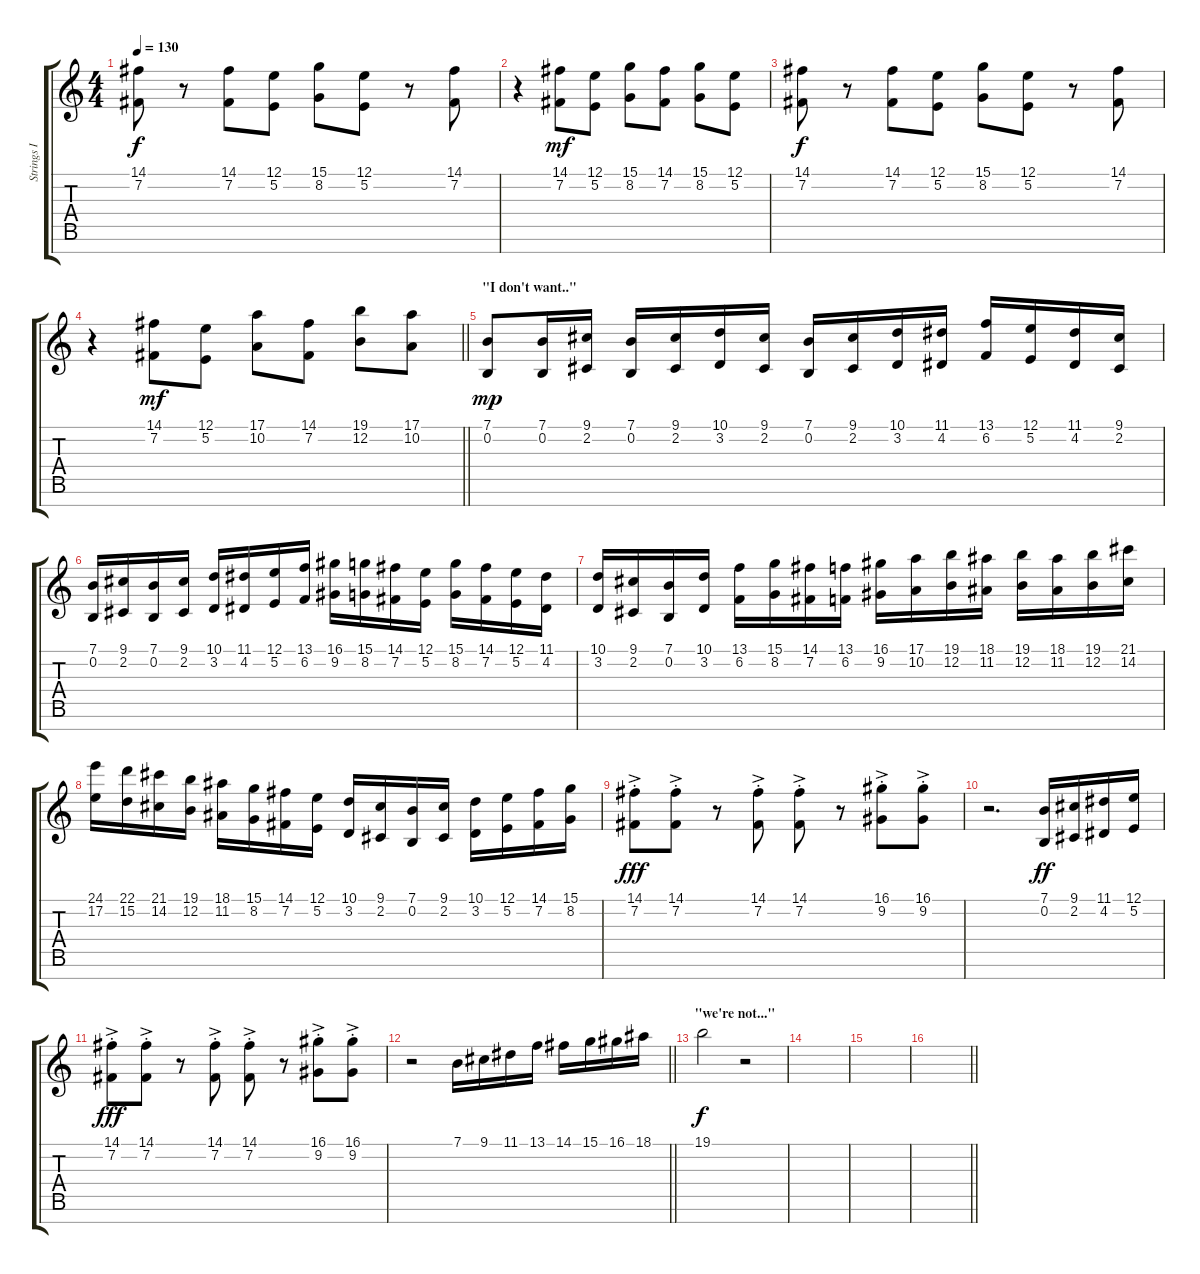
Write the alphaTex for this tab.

\track ("Strings I" "Strings I") {instrument stringensemble1}
\staff {score tabs}
\tuning (E4 B3 G3 D3 A2 E2 B1) {hide}
\ts (4 4)
\tempo 130
\clef g2
\ks c
(14.1 7.2).8{dy f volume 12} r.8 (14.1 7.2).8 (12.1 5.2).8 (15.1 8.2).8 (12.1 5.2).8 r.8 (14.1 7.2).8 |
r.4 (14.1 7.2).8{dy mf} (12.1 5.2).8 (15.1 8.2).8 (14.1 7.2).8 (15.1 8.2).8 (12.1 5.2).8 |
(14.1 7.2).8{dy f} r.8 (14.1 7.2).8 (12.1 5.2).8 (15.1 8.2).8 (12.1 5.2).8 r.8 (14.1 7.2).8 |
\barLineRight lightlight
r.4 (14.1 7.2).8{dy mf} (12.1 5.2).8 (17.1 10.2).8 (14.1 7.2).8 (19.1 12.2).8 (17.1 10.2).8 |
\section ("" "\"I don't want..\"")
(7.1 0.2).8{dy mp} (7.1 0.2).16 (9.1 2.2).16 (7.1 0.2).16 (9.1 2.2).16 (10.1 3.2).16 (9.1 2.2).16 (7.1 0.2).16 (9.1 2.2).16 (10.1 3.2).16 (11.1 4.2).16 (13.1 6.2).16 (12.1 5.2).16 (11.1 4.2).16 (9.1 2.2).16 |
(7.1 0.2).16 (9.1 2.2).16 (7.1 0.2).16 (9.1 2.2).16 (10.1 3.2).16 (11.1 4.2).16 (12.1 5.2).16 (13.1 6.2).16 (16.1 9.2).16 (15.1 8.2).16 (14.1 7.2).16 (12.1 5.2).16 (15.1 8.2).16 (14.1 7.2).16 (12.1 5.2).16 (11.1 4.2).16 |
(10.1 3.2).16 (9.1 2.2).16 (7.1 0.2).16 (10.1 3.2).16 (13.1 6.2).16 (15.1 8.2).16 (14.1 7.2).16 (13.1 6.2).16 (16.1 9.2).16 (17.1 10.2).16 (19.1 12.2).16 (18.1 11.2).16 (19.1 12.2).16 (18.1 11.2).16 (19.1 12.2).16 (21.1 14.2).16 |
(24.1 17.2).16 (22.1 15.2).16 (21.1 14.2).16 (19.1 12.2).16 (18.1 11.2).16 (15.1 8.2).16 (14.1 7.2).16 (12.1 5.2).16 (10.1 3.2).16 (9.1 2.2).16 (7.1 0.2).16 (9.1 2.2).16 (10.1 3.2).16 (12.1 5.2).16 (14.1 7.2).16 (15.1 8.2).16 |
(14.1{ac st} 7.2{ac st}).8{dy fff} (14.1{ac st} 7.2{ac st}).8 r.8 (14.1{ac st} 7.2{ac st}).8 (14.1{ac st} 7.2{ac st}).8 r.8 (16.1{ac st} 9.2{ac st}).8 (16.1{ac st} 9.2{ac st}).8 |
r.2{d} (7.1 0.2).16{dy ff} (9.1 2.2).16 (11.1 4.2).16 (12.1 5.2).16 |
(14.1{ac st} 7.2{ac st}).8{dy fff} (14.1{ac st} 7.2{ac st}).8 r.8 (14.1{ac st} 7.2{ac st}).8 (14.1{ac st} 7.2{ac st}).8 r.8 (16.1{ac st} 9.2{ac st}).8 (16.1{ac st} 9.2{ac st}).8 |
\barLineRight lightlight
r.2 7.1.16 9.1.16 11.1.16 13.1.16 14.1.16 15.1.16 16.1.16 18.1.16 |
\section ("" "\"we're not...\"")
19.1.2{dy f volume 5} r.2 |
|
|
\barLineRight lightlight
